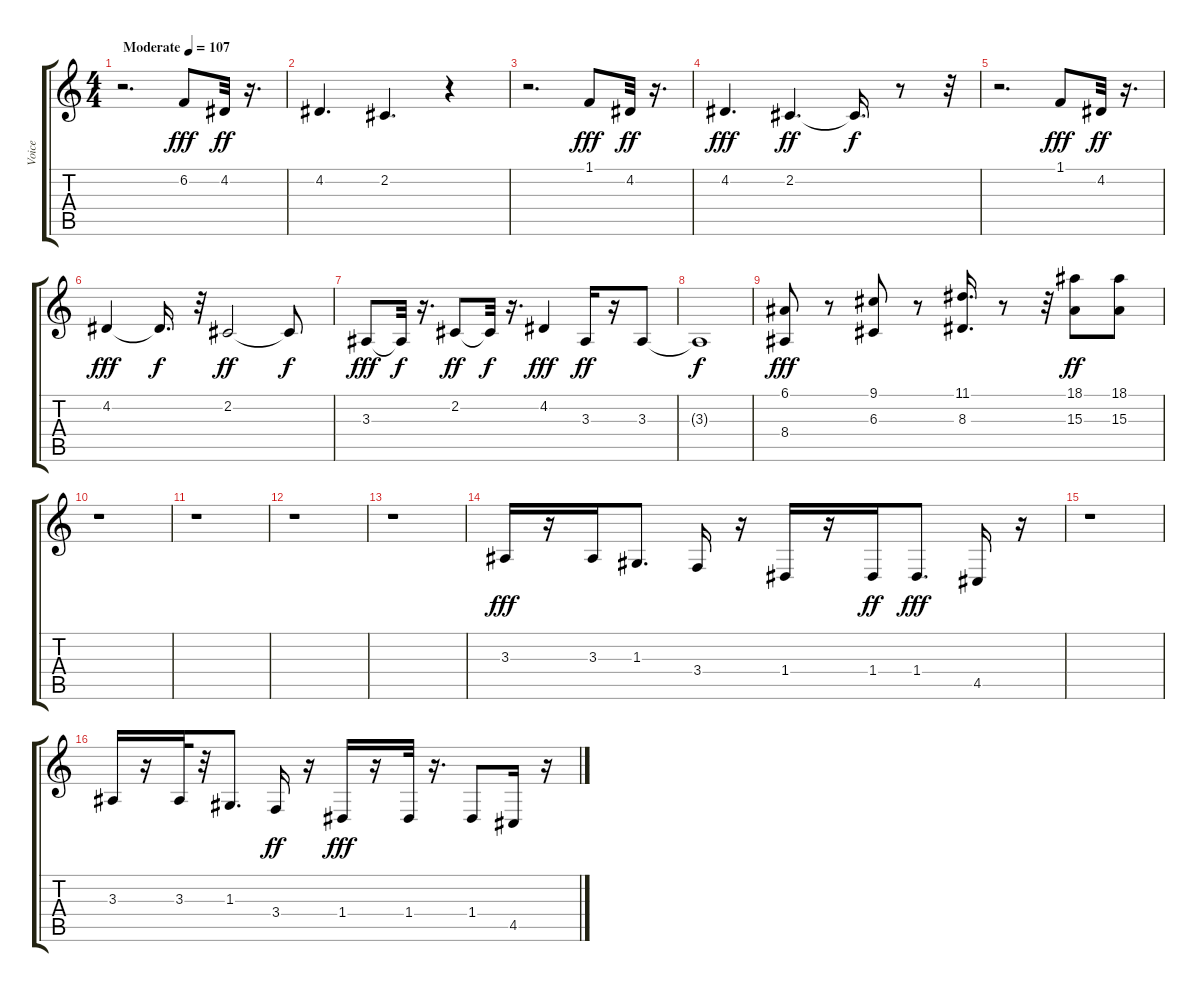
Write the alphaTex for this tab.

\track ("Voice" "Voice") {instrument lead2sawtooth}
\staff {score tabs}
\tuning (E4 B3 G3 D3 A2 E2) {hide}
\ts (4 4)
\tempo (107 "Moderate")
\clef g2
\ks c
r.2{d dy fff instrument lead2sawtooth} 6.2.8 4.2.32{dy ff} r.16{d} |
4.2.4{d} 2.2.4{d} r.4 |
r.2{d} 1.1.8{dy fff} 4.2.32{dy ff} r.16{d} |
4.2.4{d dy fff} 2.2.4{d dy ff} 2.2{t}.16{d dy f} r.8 r.32 |
r.2{d} 1.1.8{dy fff} 4.2.32{dy ff} r.16{d} |
4.2.4{dy fff} 4.2{t}.16{d dy f} r.32 2.2.2{dy ff} 2.2{t}.8{dy f} |
3.3.8{dy fff} 3.3{t}.32{dy f} r.16{d} 2.2.8{dy ff} 2.2{t}.32{dy f} r.16{d} 4.2.4{dy fff} 3.3.16{dy ff} r.16 3.3.8 |
3.3{t}.1{dy f} |
(6.1 8.4).8{dy fff} r.8 (9.1 6.3).8 r.8 (11.1 8.3).16{d} r.8 r.32 (18.1 15.3).8{dy ff} (18.1 15.3).8 |
r.1 |
r.1 |
r.1 |
r.1 |
3.3.16{dy fff} r.16 3.3.16 1.3.8{d} 3.4.16 r.16 1.4.16 r.16 1.4.16{dy ff} 1.4.8{d dy fff} 4.5.16 r.16 |
r.1 |
3.3.16 r.16 3.3.32 r.32 1.3.8{d} 3.4.16{dy ff} r.16 1.4.16{dy fff} r.16 1.4.32 r.16{d} 1.4.8 4.5.16 r.16
